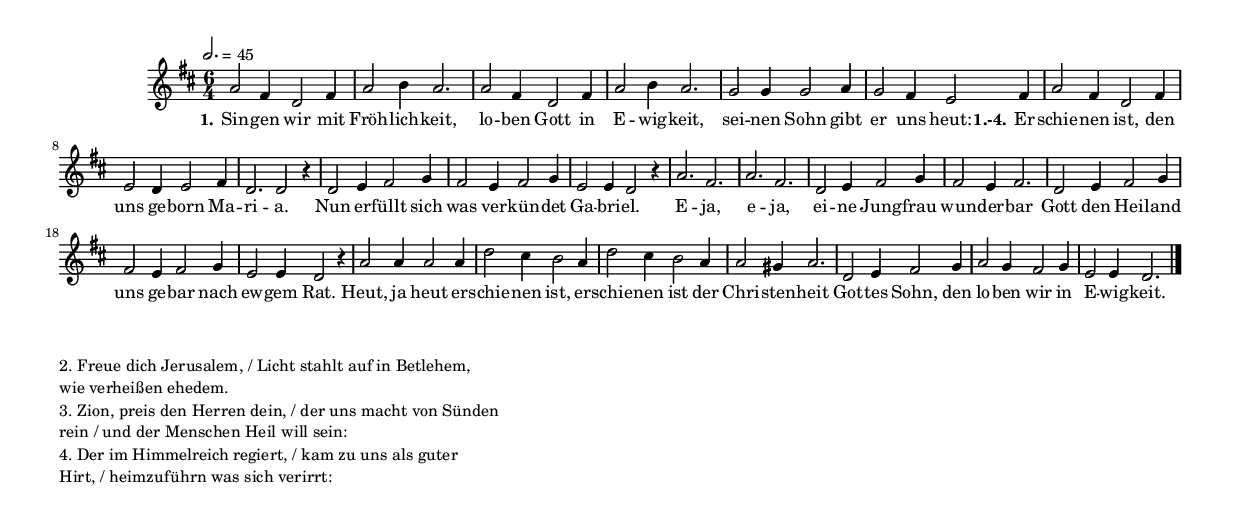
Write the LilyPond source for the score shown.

\version "2.24.3"
\include "global.ly"

KeyandTime = {
  \time 6/4
  %Tonart
  \key d \major
  \tempo 2. = 45
}

Melodie = \relative c'' { \set Staff.midiInstrument = #"choir aahs"
  a2 fis4 d2 fis4 a2 h4 a2.
  a2 fis4 d2 fis4 a2 h4 a2.
  g2 g4 g2 a4 g2 fis4 e2
  fis4 a2 fis4 d2 fis4 e2 d4 e2 fis4 d2. d2 r4 
  d2 e4 fis2 g4 fis2 e4 fis2 g4 e2 e4 d2 r4
  a'2. fis a fis d2 e4 fis2 g4 fis2 e4 fis2.
  d2 e4 fis2 g4 fis2 e4 fis2 g4 e2 e4 d2 r4
  a'2 a4 a2 a4 d2 cis4 h2 a4 d2 cis4 h2 a4 a2 gis4 a2.
  d,2 e4 fis2 g4 a2 g4 fis2 g4 e2 e4 d2.
  \bar "|."
}

ersteStrophe = \lyricmode {
  \set stanza = "1."
  Sin -- gen wir mit Fröh -- lich -- keit,
  lo -- ben Gott in E -- wig -- keit,
  sei -- nen Sohn gibt er uns heut:
  \set stanza = "1.-4."
  Er -- schie -- nen ist, den uns ge -- born Ma -- ri -- a.
  Nun er -- füllt sich was ver -- kün -- det Ga -- bri -- el.
  E -- ja, e -- ja, ei -- ne Jung -- frau wun -- der -- bar
  Gott den Hei -- land uns ge -- bar nach ew -- gem Rat.
  Heut, ja heut er -- schie -- nen ist,
  er -- schie -- nen ist der Chri -- sten -- heit
  Got -- tes Sohn, den lo -- ben wir in E -- wig -- keit.
}


zweiteStrophe = "
2. Freue dich Jerusalem, / Licht stahlt auf in Betlehem,

wie verheißen ehedem."

dritteStrophe = "
3. Zion, preis den Herren dein, / der uns macht von Sünden

rein / und der Menschen Heil will sein:"

vierteStrophe = "
4. Der im Himmelreich regiert, / kam zu uns als guter

Hirt, / heimzuführn was sich verirrt:"

\bookpart {
    \score {
    \new ChoirStaff = "firstStaff"
    <<
      \new Voice = "Melodie" {
        \KeyandTime
        \Melodie
        \addlyrics { \ersteStrophe }
      }
    >>
    \layout{

    }
    \midi {}
  }
  \markup {
    \vspace #3
    \column {
      \wordwrap-string \zweiteStrophe 
      \vspace #0.5
      \wordwrap-string \dritteStrophe 
      \vspace #0.5
      \wordwrap-string \vierteStrophe 
    }
  }

}  